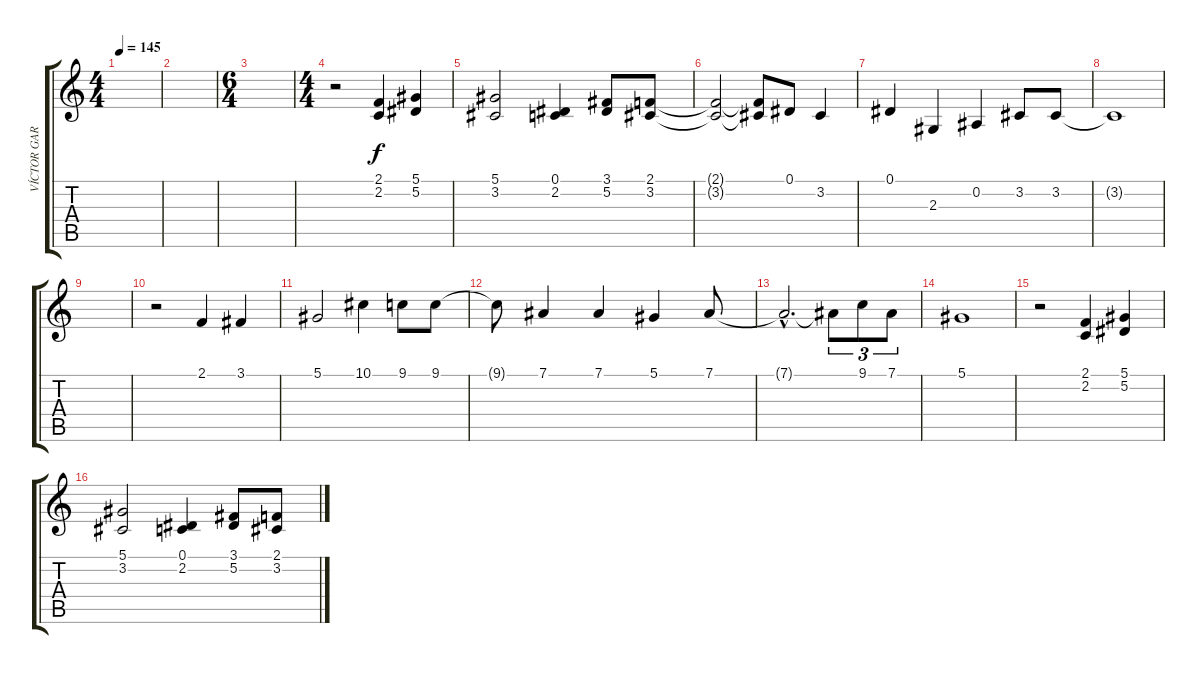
\track ("VÍCTOR GARCÍA" "VÍCTOR GAR") {instrument clarinet}
\staff {score tabs}
\tuning (Eb4 Bb3 Gb3 Db3 Ab2 Eb2) {hide}
\ts (4 4)
\tempo 145
\clef g2
\ks c
|
|
\ts (6 4)
|
\ts (4 4)
r.2 (2.1 2.2).4 (5.1 5.2).4 |
(5.1 3.2).2 (0.1 2.2).4 (3.1 5.2).8 (2.1 3.2).8 |
(2.1{t} 3.2{t}).2 (2.1{t} 3.2{t}).8 0.1.8 3.2.4 |
0.1.4 2.3.4 0.2.4 3.2.8 3.2.8 |
3.2{t}.1 |
|
r.2 2.1.4 3.1.4 |
5.1.2 10.1.4 9.1.8 9.1.8 |
9.1{t}.8 7.1.4 7.1.4 5.1.4 7.1.8 |
7.1{hac t}.2{d} 7.1{t}.8{tu (3 2)} 9.1.8{tu (3 2)} 7.1.8{tu (3 2)} |
5.1.1 |
r.2 (2.1 2.2).4 (5.1 5.2).4 |
(5.1 3.2).2 (0.1 2.2).4 (3.1 5.2).8 (2.1 3.2).8
